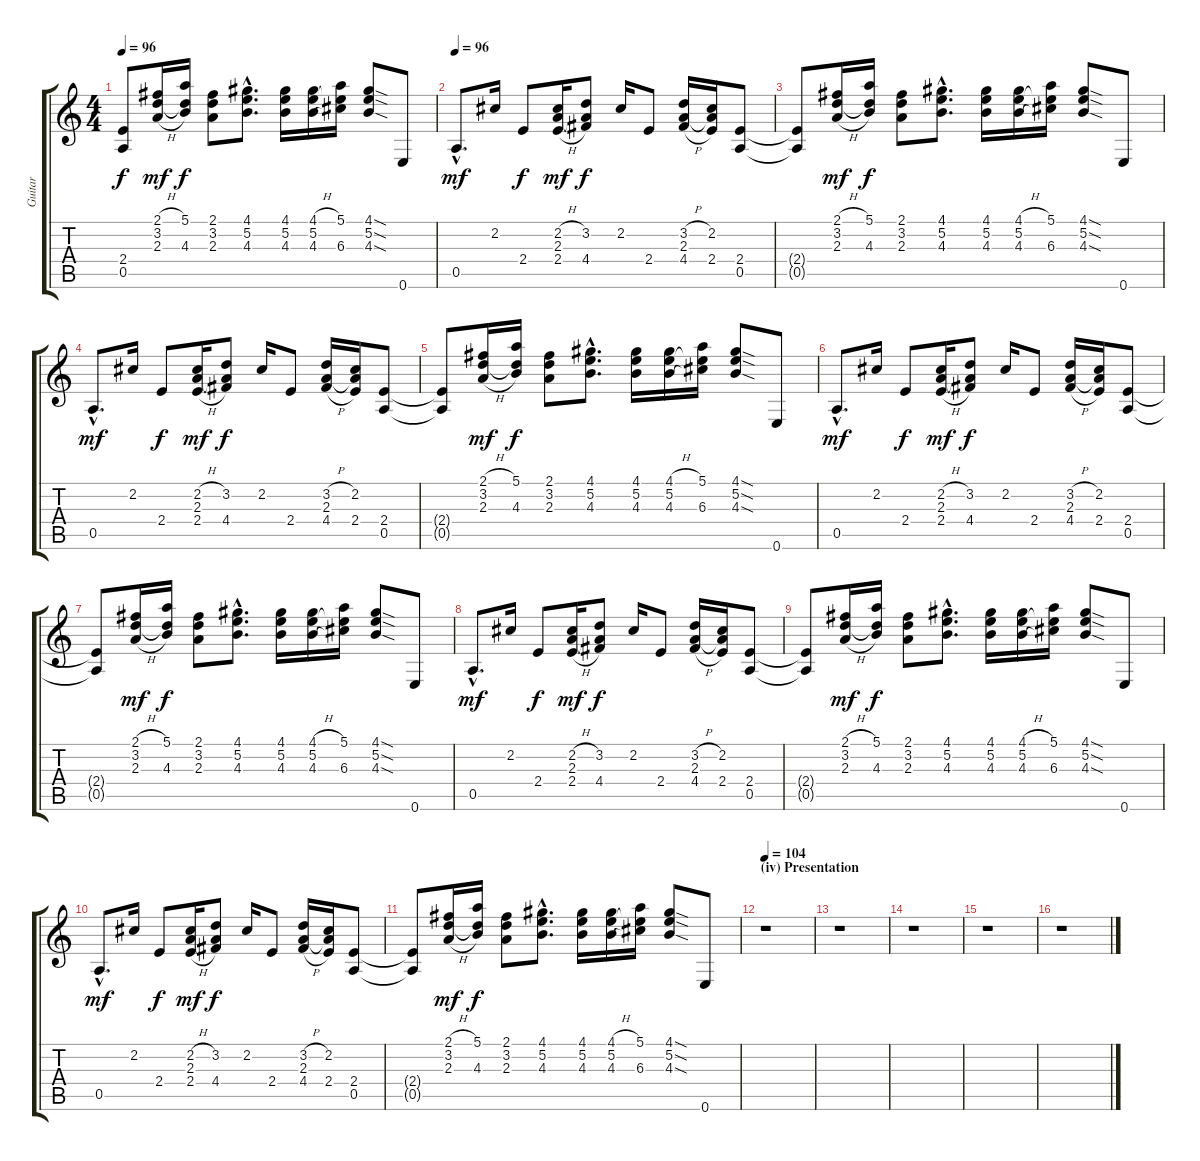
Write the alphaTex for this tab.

\track ("Guitar" "Guitar") {instrument distortionguitar}
\staff {score tabs}
\tuning (E4 B3 G3 D3 A2 E2) {hide}
\ts (4 4)
\tempo 96
\clef g2
\ks c
(2.4{t} 0.5{t}).8{dy f} (2.1{h} 3.2 2.3{h}).16{dy mf} (5.1 3.2{t} 4.3).16{dy f} (2.1 3.2 2.3).8 (4.1{hac} 5.2{hac} 4.3{hac}).8{d} (4.1 5.2 4.3).16 (4.1{h} 5.2 4.3{h}).16 (5.1 5.2{t} 6.3).16 (4.1{sod} 5.2{sod} 4.3{sod}).8 0.6.8 |
\tempo 96
0.5{hac}.8{d dy mf} 2.2.16 2.4.8{dy f} (2.2{h} 2.3 2.4{h}).16{dy mf} (3.2 2.3{t} 4.4).8{dy f} 2.2.16 2.4.8 (3.2{h} 2.3 4.4{h}).16 (2.2 2.3{t} 2.4).16 (2.4 0.5).8 |
(2.4{t} 0.5{t}).8 (2.1{h} 3.2 2.3{h}).16{dy mf} (5.1 3.2{t} 4.3).16{dy f} (2.1 3.2 2.3).8 (4.1{hac} 5.2{hac} 4.3{hac}).8{d} (4.1 5.2 4.3).16 (4.1{h} 5.2 4.3{h}).16 (5.1 5.2{t} 6.3).16 (4.1{sod} 5.2{sod} 4.3{sod}).8 0.6.8 |
0.5{hac}.8{d dy mf} 2.2.16 2.4.8{dy f} (2.2{h} 2.3 2.4{h}).16{dy mf} (3.2 2.3{t} 4.4).8{dy f} 2.2.16 2.4.8 (3.2{h} 2.3 4.4{h}).16 (2.2 2.3{t} 2.4).16 (2.4 0.5).8 |
(2.4{t} 0.5{t}).8 (2.1{h} 3.2 2.3{h}).16{dy mf} (5.1 3.2{t} 4.3).16{dy f} (2.1 3.2 2.3).8 (4.1{hac} 5.2{hac} 4.3{hac}).8{d} (4.1 5.2 4.3).16 (4.1{h} 5.2 4.3{h}).16 (5.1 5.2{t} 6.3).16 (4.1{sod} 5.2{sod} 4.3{sod}).8 0.6.8 |
0.5{hac}.8{d dy mf} 2.2.16 2.4.8{dy f} (2.2{h} 2.3 2.4{h}).16{dy mf} (3.2 2.3{t} 4.4).8{dy f} 2.2.16 2.4.8 (3.2{h} 2.3 4.4{h}).16 (2.2 2.3{t} 2.4).16 (2.4 0.5).8 |
(2.4{t} 0.5{t}).8 (2.1{h} 3.2 2.3{h}).16{dy mf} (5.1 3.2{t} 4.3).16{dy f} (2.1 3.2 2.3).8 (4.1{hac} 5.2{hac} 4.3{hac}).8{d} (4.1 5.2 4.3).16 (4.1{h} 5.2 4.3{h}).16 (5.1 5.2{t} 6.3).16 (4.1{sod} 5.2{sod} 4.3{sod}).8 0.6.8 |
0.5{hac}.8{d dy mf} 2.2.16 2.4.8{dy f} (2.2{h} 2.3 2.4{h}).16{dy mf} (3.2 2.3{t} 4.4).8{dy f} 2.2.16 2.4.8 (3.2{h} 2.3 4.4{h}).16 (2.2 2.3{t} 2.4).16 (2.4 0.5).8 |
(2.4{t} 0.5{t}).8 (2.1{h} 3.2 2.3{h}).16{dy mf} (5.1 3.2{t} 4.3).16{dy f} (2.1 3.2 2.3).8 (4.1{hac} 5.2{hac} 4.3{hac}).8{d} (4.1 5.2 4.3).16 (4.1{h} 5.2 4.3{h}).16 (5.1 5.2{t} 6.3).16 (4.1{sod} 5.2{sod} 4.3{sod}).8 0.6.8 |
0.5{hac}.8{d dy mf} 2.2.16 2.4.8{dy f} (2.2{h} 2.3 2.4{h}).16{dy mf} (3.2 2.3{t} 4.4).8{dy f} 2.2.16 2.4.8 (3.2{h} 2.3 4.4{h}).16 (2.2 2.3{t} 2.4).16 (2.4 0.5).8 |
(2.4{t} 0.5{t}).8 (2.1{h} 3.2 2.3{h}).16{dy mf} (5.1 3.2{t} 4.3).16{dy f} (2.1 3.2 2.3).8 (4.1{hac} 5.2{hac} 4.3{hac}).8{d} (4.1 5.2 4.3).16 (4.1{h} 5.2 4.3{h}).16 (5.1 5.2{t} 6.3).16 (4.1{sod} 5.2{sod} 4.3{sod}).8 0.6.8 |
\section ("" "(iv) Presentation")
\tempo 104
r.1 |
r.1 |
r.1 |
r.1 |
r.1
